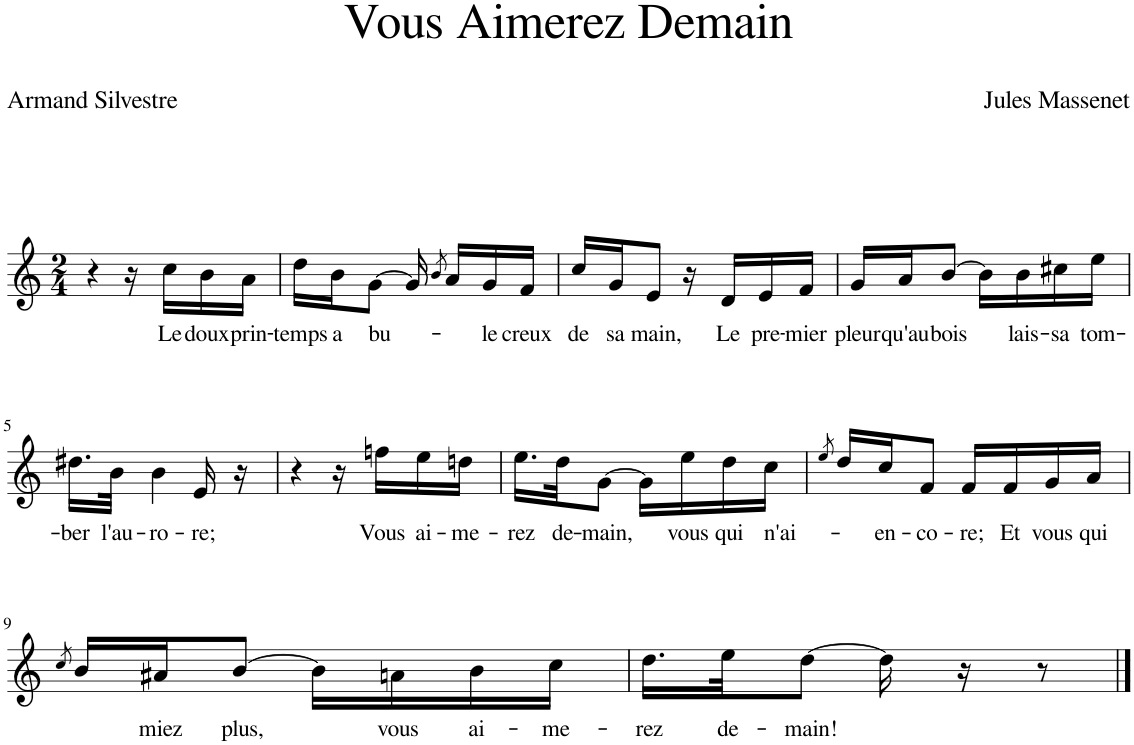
**kern	**text
*part1	*part1
*staff1	*staff1
*I"Piano	*
*I'Pno	*
*clefG2	*
*k[]	*
*M2/4	*
=1	=1
4r	.
16r	.
!	!LO:LY:b
16cc\LL	Le
!	!LO:LY:b
16b\	doux
!	!LO:LY:b
16a\JJ	prin-
=2	=2
!	!LO:LY:b
16dd\LL	-temps
!	!LO:LY:b
16b\J	a
!	!LO:LY:b
[8g\J	bu-
16g/]	.
8qb/	.
16a/LL	.
!	!LO:LY:b
16g/	le
!	!LO:LY:b
16f/JJ	creux
=3	=3
!	!LO:LY:b
16cc/LL	de
!	!LO:LY:b
16g/J	sa
!	!LO:LY:b
8e/J	main,
16r	.
!	!LO:LY:b
16d/LL	Le
!	!LO:LY:b
16e/	pre-
!	!LO:LY:b
16f/JJ	-mier
=4	=4
!	!LO:LY:b
16g/LL	pleur
!	!LO:LY:b
16a/J	qu'au
!	!LO:LY:b
[8b/J	bois
16b\LL]	.
!	!LO:LY:b
16b\	lais-
!	!LO:LY:b
16cc#X\	-sa
!	!LO:LY:b
16ee\JJ	tom-
!!LO:LB:g=z
=5	=5
!	!LO:LY:b
16.dd#X\LL	-ber
!	!LO:LY:b
32b\JJk	l'au-
!	!LO:LY:b
4b\	-ro-
!	!LO:LY:b
16e/	-re;
16r	.
=6	=6
4r	.
16r	.
!	!LO:LY:b
16ffn\LL	Vous
!	!LO:LY:b
16ee\	ai-
!	!LO:LY:b
16ddn\JJ	-me-
=7	=7
!	!LO:LY:b
16.ee\LL	-rez
!	!LO:LY:b
32dd\JK	de-
!	!LO:LY:b
[8g\J	-main,
16g\LL]	.
!	!LO:LY:b
16ee\	vous
!	!LO:LY:b
16dd\	qui
!	!LO:LY:b
16cc\JJ	n'ai-
=8	=8
8qee/	.
16dd/LL	.
!	!LO:LY:b
16cc/J	en-
!	!LO:LY:b
8f/J	-co-
!	!LO:LY:b
16f/LL	-re;
!	!LO:LY:b
16f/	Et
!	!LO:LY:b
16g/	vous
!	!LO:LY:b
16a/JJ	qui
!!LO:LB:g=z
=9	=9
8qcc/	.
16b/LL	.
!	!LO:LY:b
16a#X/J	-miez
!	!LO:LY:b
[8b/J	plus,
16b\LL]	.
!	!LO:LY:b
16an\	vous
!	!LO:LY:b
16b\	ai-
!	!LO:LY:b
16cc\JJ	-me-
=10	=10
!	!LO:LY:b
16.dd\LL	-rez
!	!LO:LY:b
32ee\JK	de-
!	!LO:LY:b
[8dd\J	-main!
16dd\]	.
16r	.
8r	.
==	==
*-	*-
